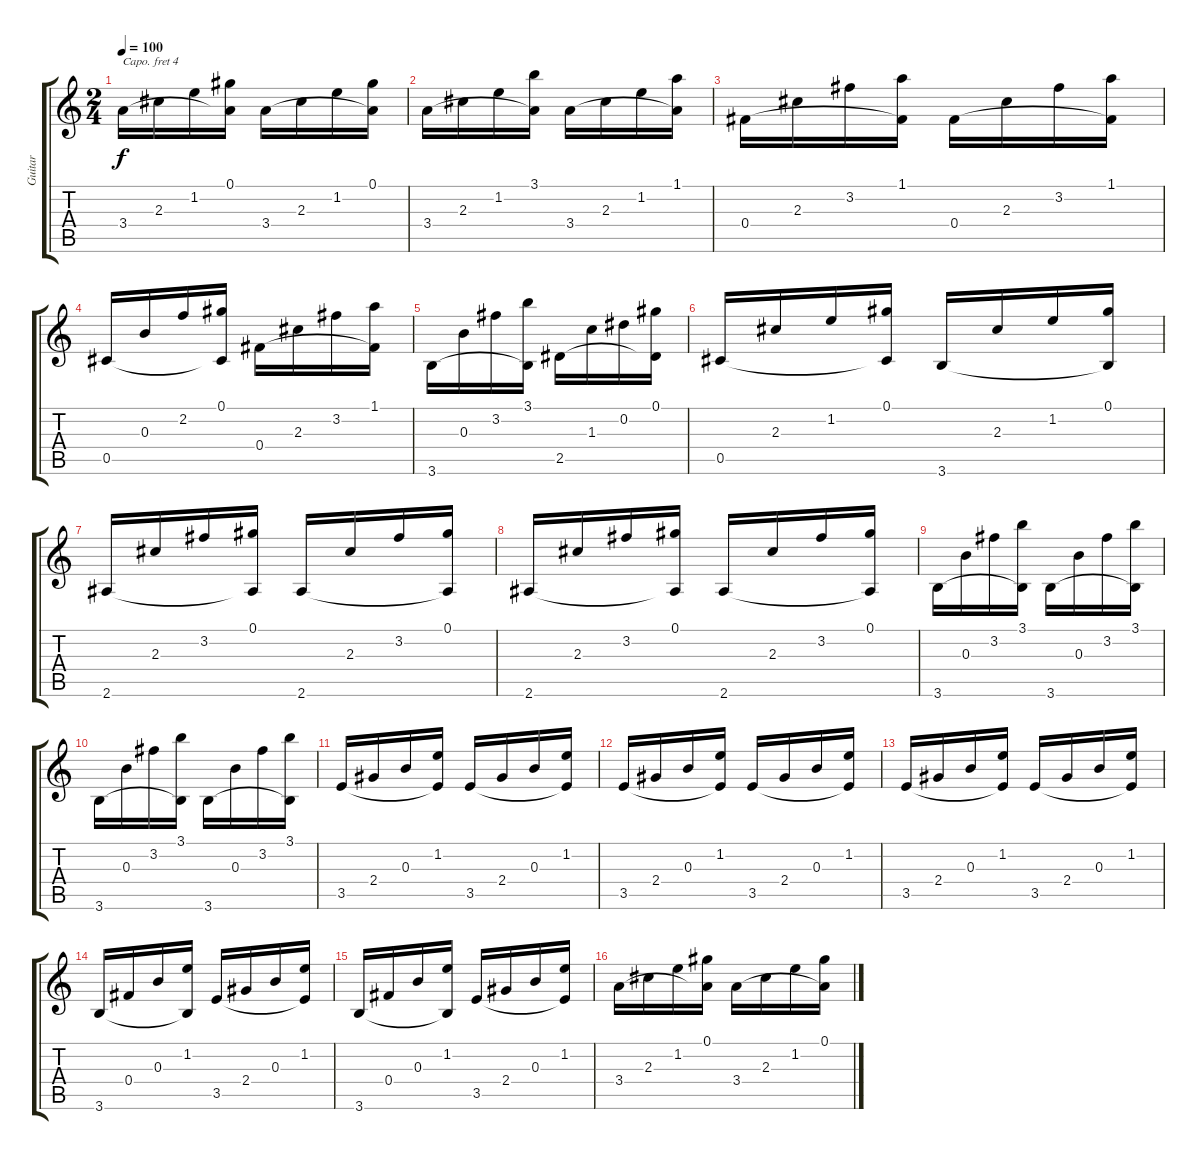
\track ("Guitar " "Guitar ") {instrument acousticguitarnylon}
\staff {score tabs}
\capo 4
\tuning (E4 B3 G3 D3 A2 E2) {hide}
\ts (2 4)
\tempo 100
\clef g2
\ks c
3.4.16{dy f} 2.3.16 1.2.16 (0.1 3.4{t}).16 3.4.16 2.3.16 1.2.16 (0.1 3.4{t}).16 |
3.4.16 2.3.16 1.2.16 (3.1 3.4{t}).16 3.4.16 2.3.16 1.2.16 (1.1 3.4{t}).16 |
0.4.16 2.3.16 3.2.16 (1.1 0.4{t}).16 0.4.16 2.3.16 3.2.16 (1.1 0.4{t}).16 |
0.5.16 0.3.16 2.2.16 (0.1 0.5{t}).16 0.4.16 2.3.16 3.2.16 (1.1 0.4{t}).16 |
3.6.16 0.3.16 3.2.16 (3.1 3.6{t}).16 2.5.16 1.3.16 0.2.16 (0.1 2.5{t}).16 |
0.5.16 2.3.16 1.2.16 (0.1 0.5{t}).16 3.6.16 2.3.16 1.2.16 (0.1 3.6{t}).16 |
2.6.16 2.3.16 3.2.16 (0.1 2.6{t}).16 2.6.16 2.3.16 3.2.16 (0.1 2.6{t}).16 |
2.6.16 2.3.16 3.2.16 (0.1 2.6{t}).16 2.6.16 2.3.16 3.2.16 (0.1 2.6{t}).16 |
3.6.16 0.3.16 3.2.16 (3.1 3.6{t}).16 3.6.16 0.3.16 3.2.16 (3.1 3.6{t}).16 |
3.6.16 0.3.16 3.2.16 (3.1 3.6{t}).16 3.6.16 0.3.16 3.2.16 (3.1 3.6{t}).16 |
3.5.16 2.4.16 0.3.16 (1.2 3.5{t}).16 3.5.16 2.4.16 0.3.16 (1.2 3.5{t}).16 |
3.5.16 2.4.16 0.3.16 (1.2 3.5{t}).16 3.5.16 2.4.16 0.3.16 (1.2 3.5{t}).16 |
3.5.16 2.4.16 0.3.16 (1.2 3.5{t}).16 3.5.16 2.4.16 0.3.16 (1.2 3.5{t}).16 |
3.6.16 0.4.16 0.3.16 (1.2 3.6{t}).16 3.5.16 2.4.16 0.3.16 (1.2 3.5{t}).16 |
3.6.16 0.4.16 0.3.16 (1.2 3.6{t}).16 3.5.16 2.4.16 0.3.16 (1.2 3.5{t}).16 |
3.4.16 2.3.16 1.2.16 (0.1 3.4{t}).16 3.4.16 2.3.16 1.2.16 (0.1 3.4{t}).16
